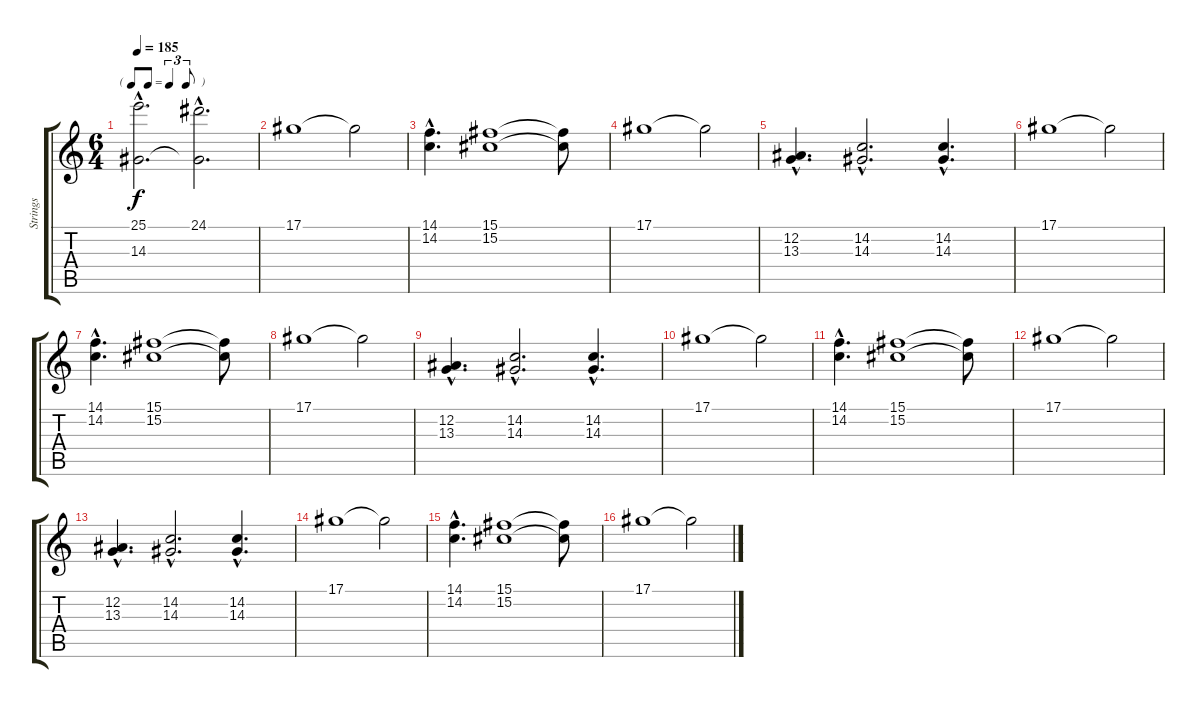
\track ("Strings" "Strings") {instrument synthstrings1}
\staff {score tabs}
\tuning (Eb4 Bb3 Gb3 Db3 Ab2 Eb2) {hide}
\ts (6 4)
\tf triplet8th
\tempo 185
\clef g2
\ks c
(25.1{hac t} 14.3{hac t}).2{d dy f} (24.1{hac} 14.3{hac t}).2{d} |
17.1.1 17.1{t}.2 |
(14.1{hac} 14.2{hac}).4{d} (15.1 15.2).1 (15.1{t} 15.2{t}).8 |
17.1.1 17.1{t}.2 |
(12.2{hac} 13.3{hac}).4{d} (14.2{hac} 14.3{hac}).2{d} (14.2{hac} 14.3{hac}).4{d} |
17.1.1 17.1{t}.2 |
(14.1{hac} 14.2{hac}).4{d} (15.1 15.2).1 (15.1{t} 15.2{t}).8 |
17.1.1 17.1{t}.2 |
(12.2{hac} 13.3{hac}).4{d} (14.2{hac} 14.3{hac}).2{d} (14.2{hac} 14.3{hac}).4{d} |
17.1.1 17.1{t}.2 |
(14.1{hac} 14.2{hac}).4{d} (15.1 15.2).1 (15.1{t} 15.2{t}).8 |
17.1.1 17.1{t}.2 |
(12.2{hac} 13.3{hac}).4{d} (14.2{hac} 14.3{hac}).2{d} (14.2{hac} 14.3{hac}).4{d} |
17.1.1 17.1{t}.2 |
(14.1{hac} 14.2{hac}).4{d} (15.1 15.2).1 (15.1{t} 15.2{t}).8 |
17.1.1 17.1{t}.2
